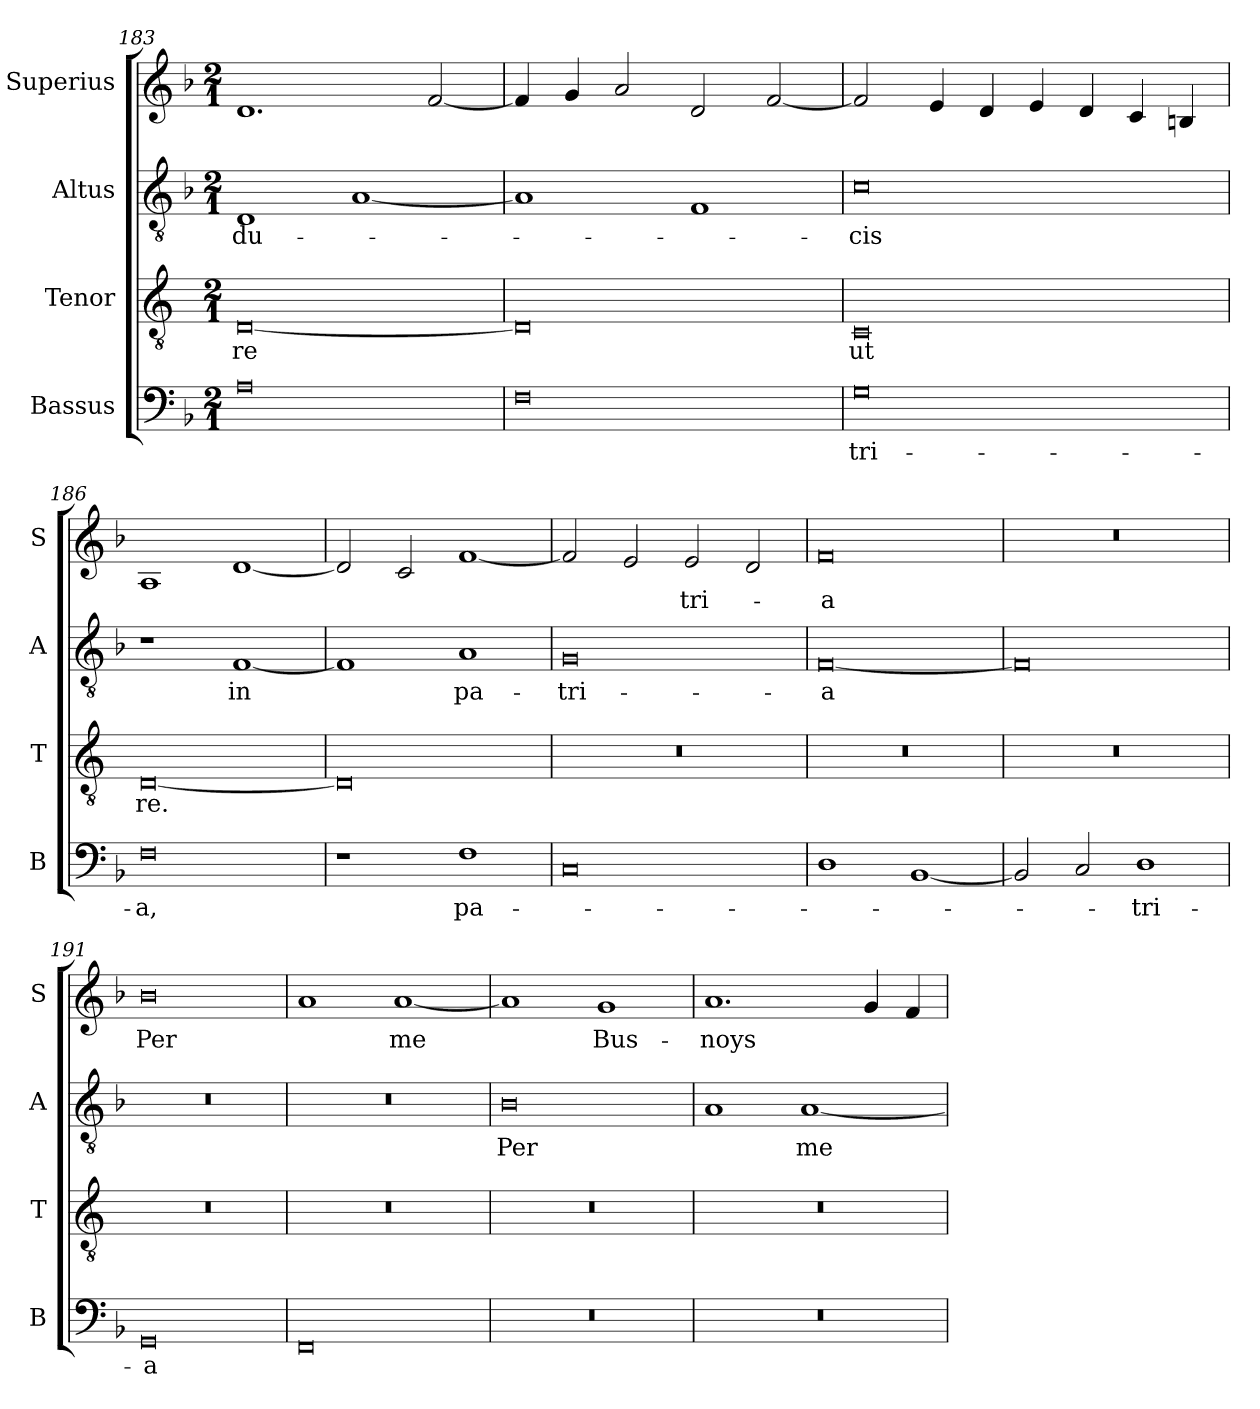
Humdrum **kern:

**kern	**text	**kern	**text	**kern	**text	**kern	**text
*part4	*part4	*part3	*part3	*part2	*part2	*part1	*part1
*staff4	*staff4	*staff3	*staff3	*staff2	*staff2	*staff1	*staff1
*I"Bassus	*	*I"Tenor	*	*I"Altus	*	*I"Superius	*
*I'B	*	*I'T	*	*I'A	*	*I'S	*
*clefF4	*	*clefGv2	*	*clefGv2	*	*clefG2	*
*k[b-]	*	*k[]	*	*k[b-]	*	*k[b-]	*
*M2/1	*	*M2/1	*	*M2/1	*	*M2/1	*
=183	=183	=183	=183	=183	=183	=183	=183
0A	.	[0D	re	1D	du-	1.d	.
.	.	.	.	[1A	.	.	.
.	.	.	.	.	.	[2f/	.
=184	=184	=184	=184	=184	=184	=184	=184
0F	.	0D]	.	1A]	.	4f/]	.
.	.	.	.	.	.	4g/	.
.	.	.	.	.	.	2a/	.
.	.	.	.	1F	.	2d/	.
.	.	.	.	.	.	[2f/	.
=185	=185	=185	=185	=185	=185	=185	=185
0G	-tri-	0C	ut	0c	-cis	2f/]	.
.	.	.	.	.	.	4e/	.
.	.	.	.	.	.	4d/	.
.	.	.	.	.	.	4e/	.
.	.	.	.	.	.	4d/	.
.	.	.	.	.	.	4c/	.
.	.	.	.	.	.	4Bn/	.
=186	=186	=186	=186	=186	=186	=186	=186
0F	-a,	[0D	re.	1r	.	1A	.
.	.	.	.	[1F	in	[1d	.
=187	=187	=187	=187	=187	=187	=187	=187
1r	.	0D]	.	1F]	.	2d/]	.
.	.	.	.	.	.	2c/	.
1F	pa-	.	.	1A	pa-	[1f	.
=188	=188	=188	=188	=188	=188	=188	=188
0C	.	0r	.	0G	-tri-	2f/]	.
.	.	.	.	.	.	2e/	.
.	.	.	.	.	.	2e/	-tri-
.	.	.	.	.	.	2d/	.
=189	=189	=189	=189	=189	=189	=189	=189
1D	.	0r	.	[0F	-a	0f	-a
[1BB-	.	.	.	.	.	.	.
=190	=190	=190	=190	=190	=190	=190	=190
2BB-/]	.	0r	.	0F]	.	0r	.
2C/	.	.	.	.	.	.	.
1D	-tri-	.	.	.	.	.	.
=191	=191	=191	=191	=191	=191	=191	=191
0GG	-a	0r	.	0r	.	0b-	Per
=192	=192	=192	=192	=192	=192	=192	=192
0FF	.	0r	.	0r	.	1a	.
.	.	.	.	.	.	[1a	me
=193	=193	=193	=193	=193	=193	=193	=193
0r	.	0r	.	0B-	Per	1a]	.
.	.	.	.	.	.	1g	Bus-
=194	=194	=194	=194	=194	=194	=194	=194
0r	.	0r	.	1A	.	1.a	-noys
.	.	.	.	[1A	me	.	.
.	.	.	.	.	.	4g/	.
.	.	.	.	.	.	4f/	.
=	=	=	=	=	=	=	=
*-	*-	*-	*-	*-	*-	*-	*-
